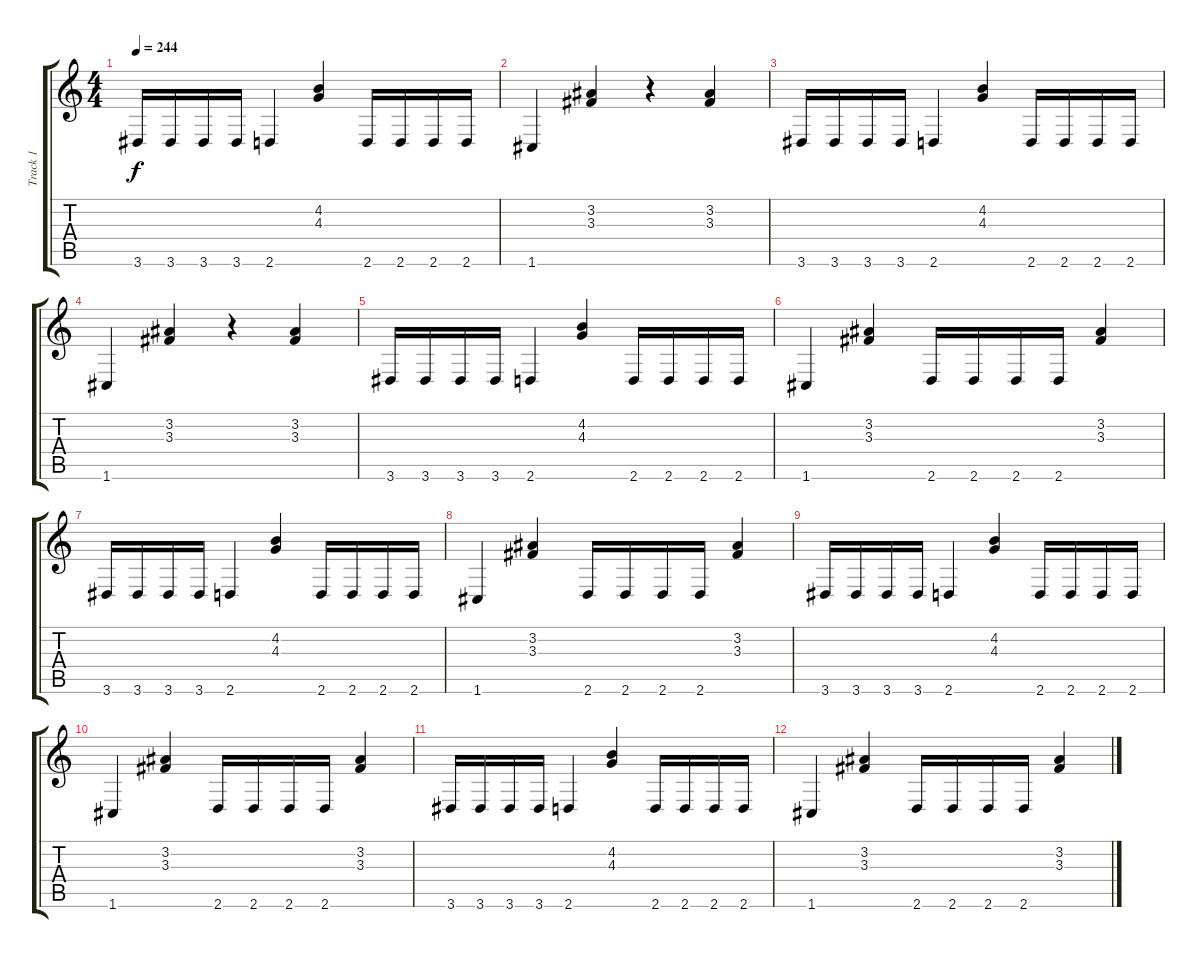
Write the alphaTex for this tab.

\track ("Track 1" "Track 1") {instrument distortionguitar}
\staff {score tabs}
\tuning (C4 G3 Eb3 Bb2 F2 C2) {hide}
\ts (4 4)
\tempo 244
\clef g2
\ks c
3.6.16{dy f} 3.6.16 3.6.16 3.6.16 2.6.4 (4.2 4.3).4 2.6.16 2.6.16 2.6.16 2.6.16 |
1.6.4 (3.2 3.3).4 r.4 (3.2 3.3).4 |
3.6.16 3.6.16 3.6.16 3.6.16 2.6.4 (4.2 4.3).4 2.6.16 2.6.16 2.6.16 2.6.16 |
1.6.4 (3.2 3.3).4 r.4 (3.2 3.3).4 |
3.6.16 3.6.16 3.6.16 3.6.16 2.6.4 (4.2 4.3).4 2.6.16 2.6.16 2.6.16 2.6.16 |
1.6.4 (3.2 3.3).4 2.6.16 2.6.16 2.6.16 2.6.16 (3.2 3.3).4 |
3.6.16 3.6.16 3.6.16 3.6.16 2.6.4 (4.2 4.3).4 2.6.16 2.6.16 2.6.16 2.6.16 |
1.6.4 (3.2 3.3).4 2.6.16 2.6.16 2.6.16 2.6.16 (3.2 3.3).4 |
3.6.16 3.6.16 3.6.16 3.6.16 2.6.4 (4.2 4.3).4 2.6.16 2.6.16 2.6.16 2.6.16 |
1.6.4 (3.2 3.3).4 2.6.16 2.6.16 2.6.16 2.6.16 (3.2 3.3).4 |
3.6.16 3.6.16 3.6.16 3.6.16 2.6.4 (4.2 4.3).4 2.6.16 2.6.16 2.6.16 2.6.16 |
1.6.4 (3.2 3.3).4 2.6.16 2.6.16 2.6.16 2.6.16 (3.2 3.3).4
